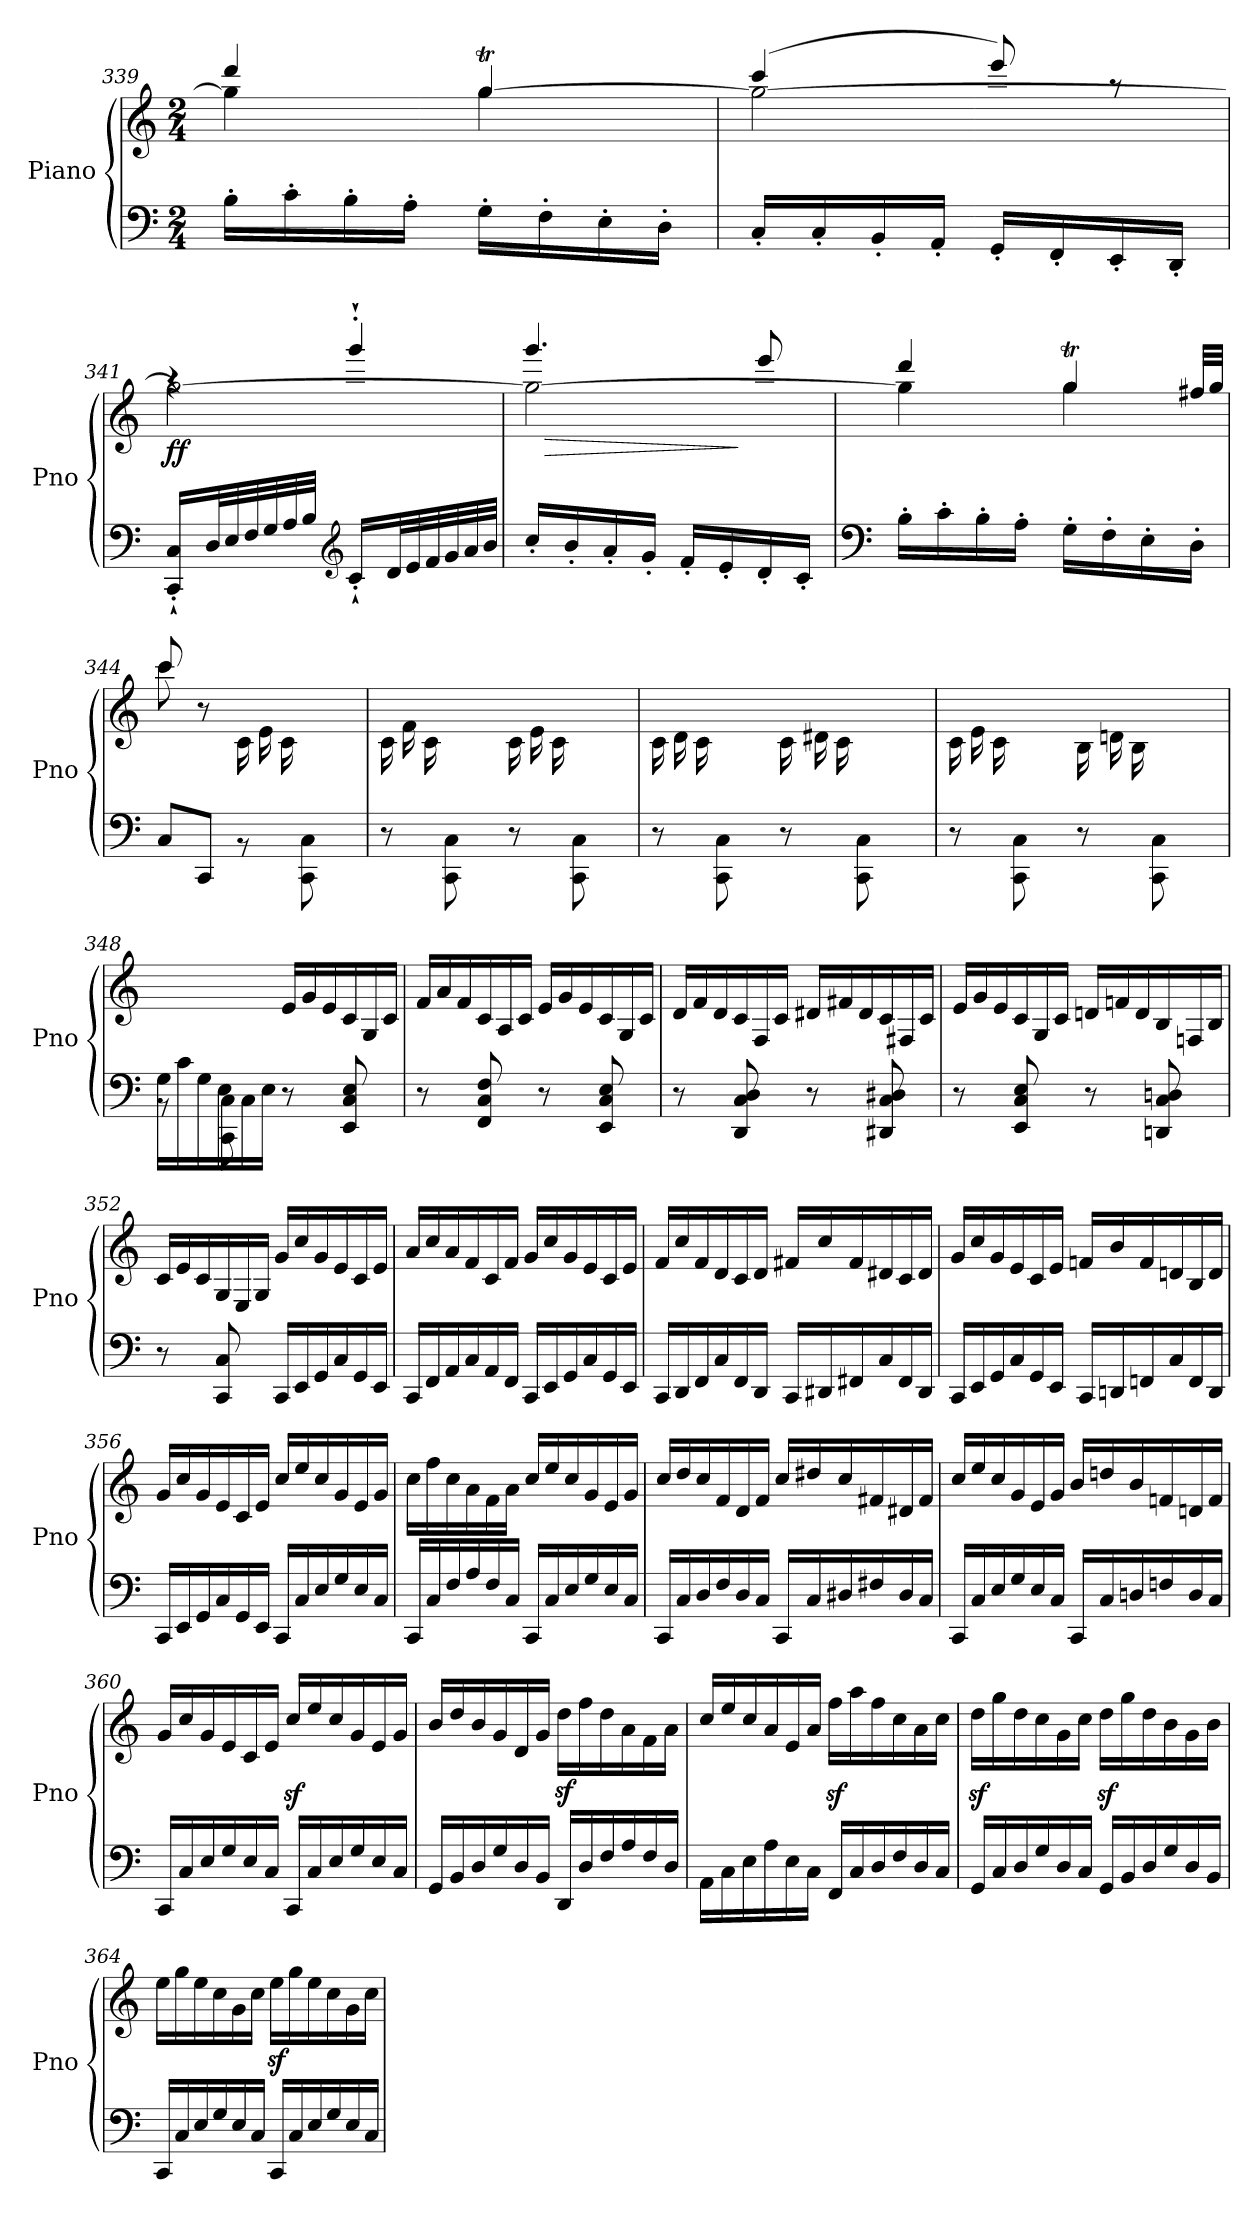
**kern	**kern	**dynam
*part1	*part1	*part1
*staff2	*staff1	*staff1/2
*I"Piano	*	*
*I'Pno	*	*
*clefF4	*clefG2	*
*k[]	*k[]	*
*M2/4	*M2/4	*
=339	=339	=339
*	*^	*
*	*	*^	*
16B'\LL	4gg\]	32aayy	4ddd/	.
.	.	32ggyy	.	.
16c'\	.	32aayy	.	.
.	.	32ggyy	.	.
16B'\	.	32aayy	.	.
.	.	32ggyy	.	.
16A'\JJ	.	32aayy	.	.
.	.	32ggyy	.	.
16G'\LL	[4ggT\	32aayy	4gg/	.
.	.	32ggyy	.	.
16F'\	.	32aayy	.	.
.	.	32ggyy	.	.
16E'\	.	32aayy	.	.
.	.	32ggyy	.	.
16D'\JJ	.	32aayy	.	.
.	.	32ggyy	.	.
=340	=340	=340	=340	=340
16C'/LL	2gg\_	32aayy	(4ccc/	.
.	.	32ggyy	.	.
16C'/	.	32aayy	.	.
.	.	32ggyy	.	.
16BB'/	.	32aayy	.	.
.	.	32ggyy	.	.
16AA'/JJ	.	32aayy	.	.
.	.	32ggyy	.	.
16GG'/LL	.	32aayy	8eee/)	.
.	.	32ggyy	.	.
16FF'/	.	32aayy	.	.
.	.	32ggyy	.	.
16EE'/	.	32aayy	8raa	.
.	.	32ggyy	.	.
16DD'/JJ	.	32aayy	.	.
.	.	32ggyy	.	.
!!LO:LB:g=z	!!	!!
=341	=341	=341	=341	=341
!	!	!	!	!LO:DY:b
16CC/`' 16C/`'LL	2gg\_	32aayy	4raa	ff
.	.	32ggyy	.	.
32D/L	.	32aayy	.	.
32E/	.	32ggyy	.	.
32F/	.	32aayy	.	.
32G/	.	32ggyy	.	.
32A/	.	32aayy	.	.
32B/JJJ	.	32ggyy	.	.
*clefG2	*	*	*	*
16c`'/LL	.	32aayy	4ggg`'/	.
.	.	32ggyy	.	.
32d/L	.	32aayy	.	.
32e/	.	32ggyy	.	.
32f/	.	32aayy	.	.
32g/	.	32ggyy	.	.
32a/	.	32aayy	.	.
32b/JJJ	.	32ggyy	.	.
=342	=342	=342	=342	=342
16cc'/LL	2gg\_	32aayy	4.ggg/	.
!	!	!	!	!LO:HP:b
.	.	32ggyy	.	>
16b'/	.	32aayy	.	.
.	.	32ggyy	.	.
16a'/	.	32aayy	.	.
.	.	32ggyy	.	.
16g'/JJ	.	32aayy	.	.
.	.	32ggyy	.	.
16f'/LL	.	32aayy	.	.
.	.	32ggyy	.	.
16e'/	.	32aayy	.	.
.	.	32ggyy	.	]
16d'/	.	32aayy	8eee/	.
.	.	32ggyy	.	.
16c'/JJ	.	32aayy	.	.
.	.	32ggyy	.	.
=343	=343	=343	=343	=343
*clefF4	*	*	*	*
16B'\LL	4gg\]	32aayy	4ddd/	.
.	.	32ggyy	.	.
16c'\	.	32aayy	.	.
.	.	32ggyy	.	.
16B'\	.	32aayy	.	.
.	.	32ggyy	.	.
16A'\JJ	.	32aayy	.	.
.	.	32ggyy	.	.
16G'\LL	4ggT\	32aayy	4gg/	.
.	.	32ggyy	.	.
16F'\	.	32aayy	.	.
.	.	32ggyy	.	.
16E'\	.	32aayy	.	.
.	.	32ggyy	.	.
16D'\JJ	.	32ff#X/LLL	.	.
.	.	32gg/JJJ	.	.
*	*	*v	*v	*
!!LO:LB:g=z
=344	=344	=344	=344
*^	*	*	*
4.ryy	8C/L	8ccc/	8ccc\	.
.	8CC/J	8r	8ryy	.
*	*	*Xtuplet	*	*
!	!	!	!	!LO:DY:b
.	8rBB	24c\LL	4ryy	other-dynamics
.	.	24e\	.	.
.	.	24c\	.	.
*Xtuplet	*	*	*	*
24G/	8CC\ 8C\	8ryy	.	.
24E/	.	.	.	.
24G/JJ	.	.	.	.
*	*	*v	*v	*
=345	=345	=345	=345
8ryy	8r	24c\LL	.
.	.	24f\	.
.	.	24c\	.
24A/	8CC\ 8C\	8ryy	.
24F/	.	.	.
24A/JJ	.	.	.
8ryy	8r	24c\LL	.
.	.	24e\	.
.	.	24c\	.
24G/	8CC\ 8C\	8ryy	.
24E/	.	.	.
24G/JJ	.	.	.
=346	=346	=346	=346
8ryy	8r	24c\LL	.
.	.	24d\	.
.	.	24c\	.
24F/	8CC\ 8C\	8ryy	.
24D/	.	.	.
24F/JJ	.	.	.
8ryy	8r	24c\LL	.
.	.	24d#X\	.
.	.	24c\	.
24F#X/	8CC\ 8C\	8ryy	.
24D#X/	.	.	.
24F#/JJ	.	.	.
=347	=347	=347	=347
8ryy	8r	24c\LL	.
.	.	24e\	.
.	.	24c\	.
24G/	8CC\ 8C\	8ryy	.
24E/	.	.	.
24G/JJ	.	.	.
8ryy	8r	24B\LL	.
.	.	24dn\	.
.	.	24B\	.
24Fn/	8CC\ 8C\	8ryy	.
24Dn/	.	.	.
24F/JJ	.	.	.
!!LO:PB:g=z
=348	=348	=348	=348
24G\LL	8r	4ryy	.
24c\	.	.	.
24G\	.	.	.
24E\	8CC\ 8C\	.	.
24C\	.	.	.
24E\JJ	.	.	.
4ryy	8r	24e/LL	.
.	.	24g/	.
.	.	24e/	.
.	8EE/ 8C/ 8E/	24c/	.
.	.	24G/	.
.	.	24c/JJ	.
*v	*v	*	*
=349	=349	=349
8r	24f/LL	.
.	24a/	.
.	24f/	.
8FF/ 8C/ 8F/	24c/	.
.	24A/	.
.	24c/JJ	.
8r	24e/LL	.
.	24g/	.
.	24e/	.
8EE/ 8C/ 8E/	24c/	.
.	24G/	.
.	24c/JJ	.
=350	=350	=350
8r	24d/LL	.
.	24f/	.
.	24d/	.
8DD/ 8C/ 8D/	24c/	.
.	24F/	.
.	24c/JJ	.
8r	24d#X/LL	.
.	24f#X/	.
.	24d#/	.
8DD#X/ 8C/ 8D#X/	24c/	.
.	24F#X/	.
.	24c/JJ	.
!!LO:LB:g=z
=351	=351	=351
8r	24e/LL	.
.	24g/	.
.	24e/	.
8EE/ 8C/ 8E/	24c/	.
.	24G/	.
.	24c/JJ	.
8r	24dn/LL	.
.	24fn/	.
.	24d/	.
8DDn/ 8C/ 8Dn/	24B/	.
.	24Fn/	.
.	24B/JJ	.
=352	=352	=352
8r	24c/LL	.
.	24e/	.
.	24c/	.
8CC/ 8C/	24G/	.
.	24E/	.
.	24G/JJ	.
!	!	!LO:DY:b
24CC/LL	24g/LL	other-dynamics
24EE/	24cc/	.
24GG/	24g/	.
24C/	24e/	.
24GG/	24c/	.
24EE/JJ	24e/JJ	.
=353	=353	=353
24CC/LL	24a/LL	.
24FF/	24cc/	.
24AA/	24a/	.
24C/	24f/	.
24AA/	24c/	.
24FF/JJ	24f/JJ	.
24CC/LL	24g/LL	.
24EE/	24cc/	.
24GG/	24g/	.
24C/	24e/	.
24GG/	24c/	.
24EE/JJ	24e/JJ	.
!!LO:LB:g=z
=354	=354	=354
24CC/LL	24f/LL	.
24DD/	24cc/	.
24FF/	24f/	.
24C/	24d/	.
24FF/	24c/	.
24DD/JJ	24d/JJ	.
24CC/LL	24f#X/LL	.
24DD#X/	24cc/	.
24FF#X/	24f#/	.
24C/	24d#X/	.
24FF#/	24c/	.
24DD#/JJ	24d#/JJ	.
=355	=355	=355
24CC/LL	24g/LL	.
24EE/	24cc/	.
24GG/	24g/	.
24C/	24e/	.
24GG/	24c/	.
24EE/JJ	24e/JJ	.
24CC/LL	24fn/LL	.
24DDn/	24b/	.
24FFn/	24f/	.
24C/	24dn/	.
24FF/	24B/	.
24DD/JJ	24d/JJ	.
=356	=356	=356
24CC/LL	24g/LL	.
24EE/	24cc/	.
24GG/	24g/	.
24C/	24e/	.
24GG/	24c/	.
24EE/JJ	24e/JJ	.
24CC/LL	24cc/LL	.
24C/	24ee/	.
24E/	24cc/	.
24G/	24g/	.
24E/	24e/	.
24C/JJ	24g/JJ	.
!!LO:LB:g=z
=357	=357	=357
24CC/LL	24cc\LL	.
24C/	24ff\	.
24F/	24cc\	.
24A/	24a\	.
24F/	24f\	.
24C/JJ	24a\JJ	.
24CC/LL	24cc/LL	.
24C/	24ee/	.
24E/	24cc/	.
24G/	24g/	.
24E/	24e/	.
24C/JJ	24g/JJ	.
=358	=358	=358
24CC/LL	24cc/LL	.
24C/	24dd/	.
24D/	24cc/	.
24F/	24f/	.
24D/	24d/	.
24C/JJ	24f/JJ	.
24CC/LL	24cc/LL	.
24C/	24dd#X/	.
24D#X/	24cc/	.
24F#X/	24f#X/	.
24D#/	24d#X/	.
24C/JJ	24f#/JJ	.
=359	=359	=359
24CC/LL	24cc/LL	.
24C/	24ee/	.
24E/	24cc/	.
24G/	24g/	.
24E/	24e/	.
24C/JJ	24g/JJ	.
24CC/LL	24b/LL	.
24C/	24ddn/	.
24Dn/	24b/	.
24Fn/	24fn/	.
24D/	24dn/	.
24C/JJ	24f/JJ	.
!!LO:LB:g=z
=360	=360	=360
24CC/LL	24g/LL	.
24C/	24cc/	.
24E/	24g/	.
24G/	24e/	.
24E/	24c/	.
24C/JJ	24e/JJ	.
24CC/LL	24ccz</LL	.
24C/	24ee/	.
24E/	24cc/	.
24G/	24g/	.
24E/	24e/	.
24C/JJ	24g/JJ	.
=361	=361	=361
24GG/LL	24b/LL	.
24BB/	24dd/	.
24D/	24b/	.
24G/	24g/	.
24D/	24d/	.
24BB/JJ	24g/JJ	.
24DD/LL	24ddz<\LL	.
24D/	24ff\	.
24F/	24dd\	.
24A/	24a\	.
24F/	24f\	.
24D/JJ	24a\JJ	.
=362	=362	=362
24AA\LL	24cc/LL	.
24C\	24ee/	.
24E\	24cc/	.
24A\	24a/	.
24E\	24e/	.
24C\JJ	24a/JJ	.
24FF/LL	24ffz<\LL	.
24C/	24aa\	.
24D/	24ff\	.
24F/	24cc\	.
24D/	24a\	.
24C/JJ	24cc\JJ	.
=363	=363	=363
24GG/LL	24ddz<\LL	.
24C/	24gg\	.
24D/	24dd\	.
24G/	24cc\	.
24D/	24g\	.
24C/JJ	24cc\JJ	.
24GG/LL	24ddz<\LL	.
24BB/	24gg\	.
24D/	24dd\	.
24G/	24b\	.
24D/	24g\	.
24BB/JJ	24b\JJ	.
!!LO:LB:g=z
=364	=364	=364
24CC/LL	24ee\LL	.
24C/	24gg\	.
24E/	24ee\	.
24G/	24cc\	.
24E/	24g\	.
24C/JJ	24cc\JJ	.
24CC/LL	24eez<\LL	.
24C/	24gg\	.
24E/	24ee\	.
24G/	24cc\	.
24E/	24g\	.
24C/JJ	24cc\JJ	.
=	=	=
*-	*-	*-
